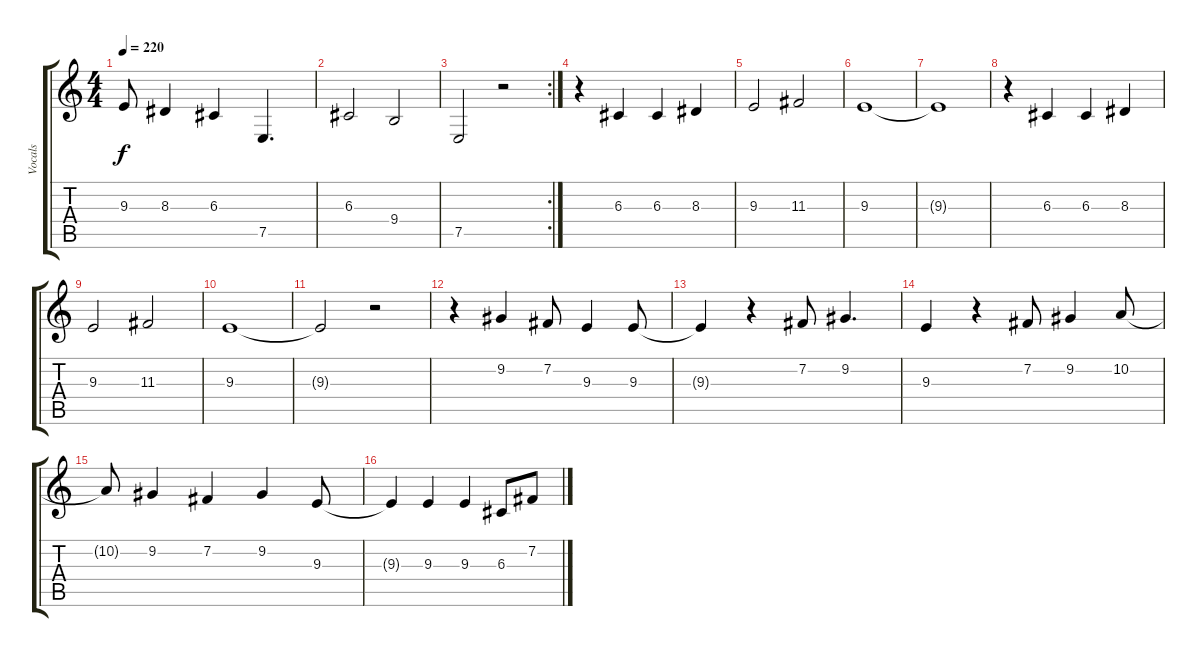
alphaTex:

\track ("Vocals" "Vocals") {instrument bassoon}
\staff {score tabs}
\tuning (E4 B3 G3 D3 A2 E2) {hide}
\ts (4 4)
\tempo 220
\clef g2
\ks c
9.3{t}.8{dy f} 8.3.4 6.3.4 7.5.4{d} |
6.3.2 9.4.2 |
\rc 2
7.5.2 r.2 |
r.4 6.3.4 6.3.4 8.3.4 |
9.3.2 11.3.2 |
9.3.1 |
9.3{t}.1 |
r.4 6.3.4 6.3.4 8.3.4 |
9.3.2 11.3.2 |
9.3.1 |
9.3{t}.2 r.2 |
r.4 9.2.4 7.2.8 9.3.4 9.3.8 |
9.3{t}.4 r.4 7.2.8 9.2.4{d} |
9.3.4 r.4 7.2.8 9.2.4 10.2.8 |
10.2{t}.8 9.2.4 7.2.4 9.2.4 9.3.8 |
9.3{t}.4 9.3.4 9.3.4 6.3.8 7.2.8
